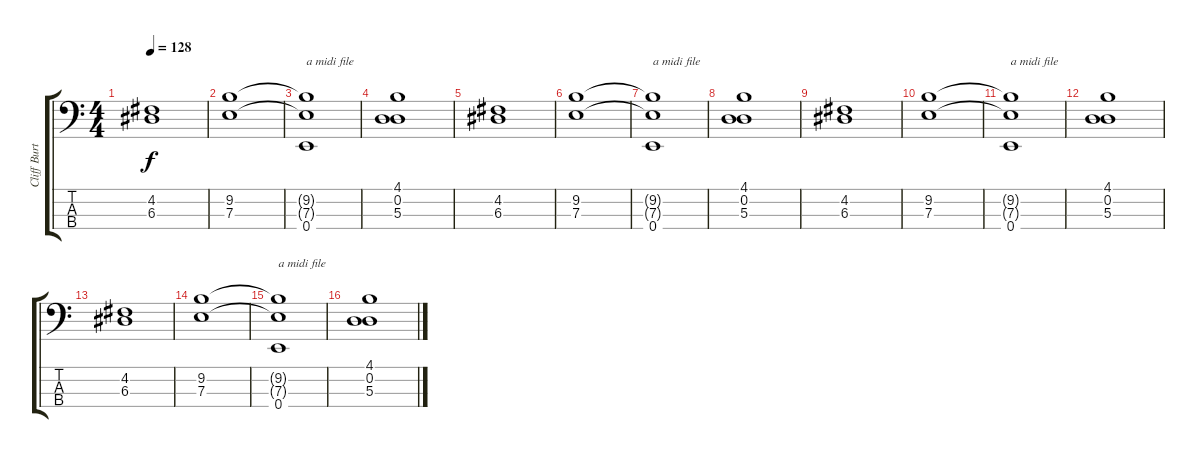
\track ("Cliff Burton 2" "Cliff Burt") {instrument distortionguitar}
\staff {score tabs}
\tuning (G2 D2 A1 E1) {hide}
\ts (4 4)
\tempo 128
\clef f4
\ks c
(4.2 6.3).1{dy f} |
(9.2 7.3).1 |
(9.2{t} 7.3{t} 0.4).1{txt "a midi file"} |
(4.1 0.2 5.3).1 |
(4.2 6.3).1 |
(9.2 7.3).1 |
(9.2{t} 7.3{t} 0.4).1{txt "a midi file"} |
(4.1 0.2 5.3).1 |
(4.2 6.3).1 |
(9.2 7.3).1 |
(9.2{t} 7.3{t} 0.4).1{txt "a midi file"} |
(4.1 0.2 5.3).1 |
(4.2 6.3).1 |
(9.2 7.3).1 |
(9.2{t} 7.3{t} 0.4).1{txt "a midi file"} |
(4.1 0.2 5.3).1
